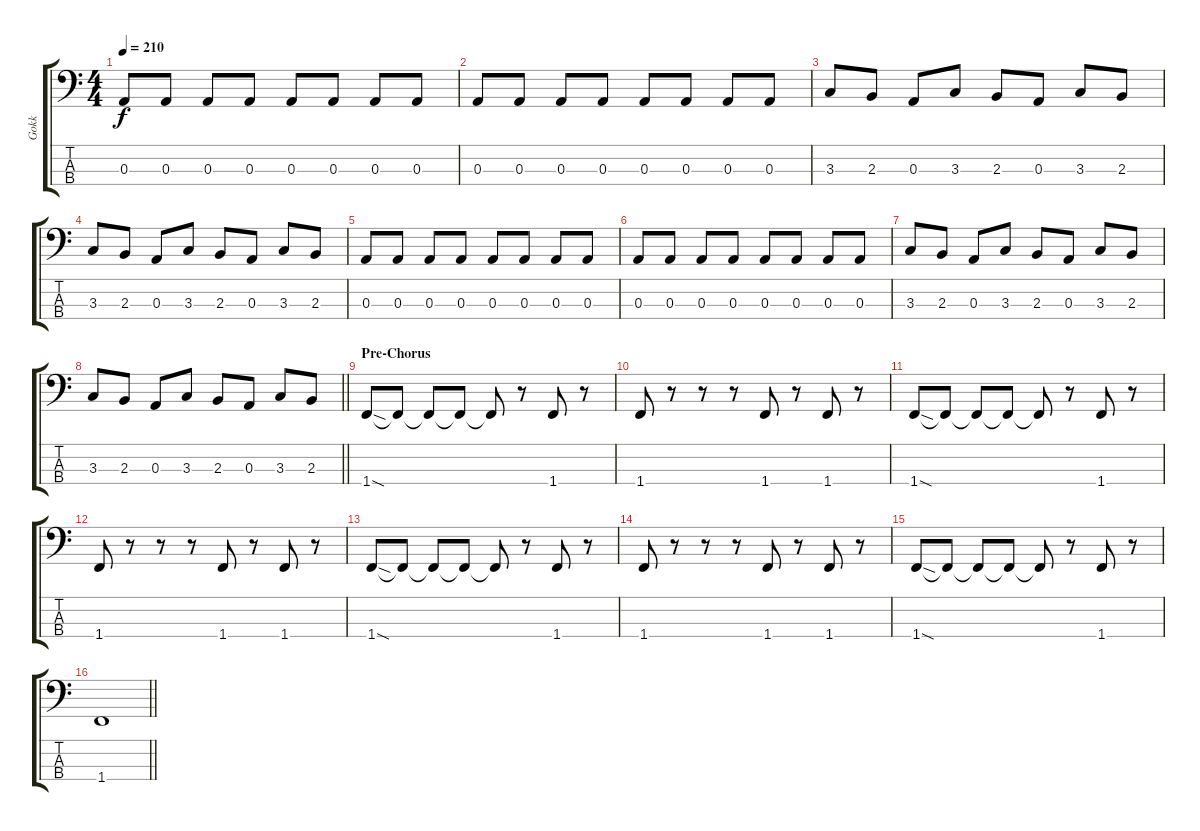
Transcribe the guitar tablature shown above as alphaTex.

\track ("Gokk" "Gokk") {instrument acousticguitarsteel}
\staff {score tabs}
\tuning (G2 D2 A1 E1) {hide}
\ts (4 4)
\tempo 210
\clef f4
\ks c
0.3.8{dy f} 0.3.8 0.3.8 0.3.8 0.3.8 0.3.8 0.3.8 0.3.8 |
0.3.8 0.3.8 0.3.8 0.3.8 0.3.8 0.3.8 0.3.8 0.3.8 |
3.3.8 2.3.8 0.3.8 3.3.8 2.3.8 0.3.8 3.3.8 2.3.8 |
3.3.8 2.3.8 0.3.8 3.3.8 2.3.8 0.3.8 3.3.8 2.3.8 |
0.3.8 0.3.8 0.3.8 0.3.8 0.3.8 0.3.8 0.3.8 0.3.8 |
0.3.8 0.3.8 0.3.8 0.3.8 0.3.8 0.3.8 0.3.8 0.3.8 |
3.3.8 2.3.8 0.3.8 3.3.8 2.3.8 0.3.8 3.3.8 2.3.8 |
\barLineRight lightlight
3.3.8 2.3.8 0.3.8 3.3.8 2.3.8 0.3.8 3.3.8 2.3.8 |
\section ("" "Pre-Chorus")
1.4{sod}.8 1.4{t}.8 1.4{t}.8 1.4{t}.8 1.4{t}.8 r.8 1.4.8 r.8 |
1.4.8 r.8 r.8 r.8 1.4.8 r.8 1.4.8 r.8 |
1.4{sod}.8 1.4{t}.8 1.4{t}.8 1.4{t}.8 1.4{t}.8 r.8 1.4.8 r.8 |
1.4.8 r.8 r.8 r.8 1.4.8 r.8 1.4.8 r.8 |
1.4{sod}.8 1.4{t}.8 1.4{t}.8 1.4{t}.8 1.4{t}.8 r.8 1.4.8 r.8 |
1.4.8 r.8 r.8 r.8 1.4.8 r.8 1.4.8 r.8 |
1.4{sod}.8 1.4{t}.8 1.4{t}.8 1.4{t}.8 1.4{t}.8 r.8 1.4.8 r.8 |
\barLineRight lightlight
1.4.1
